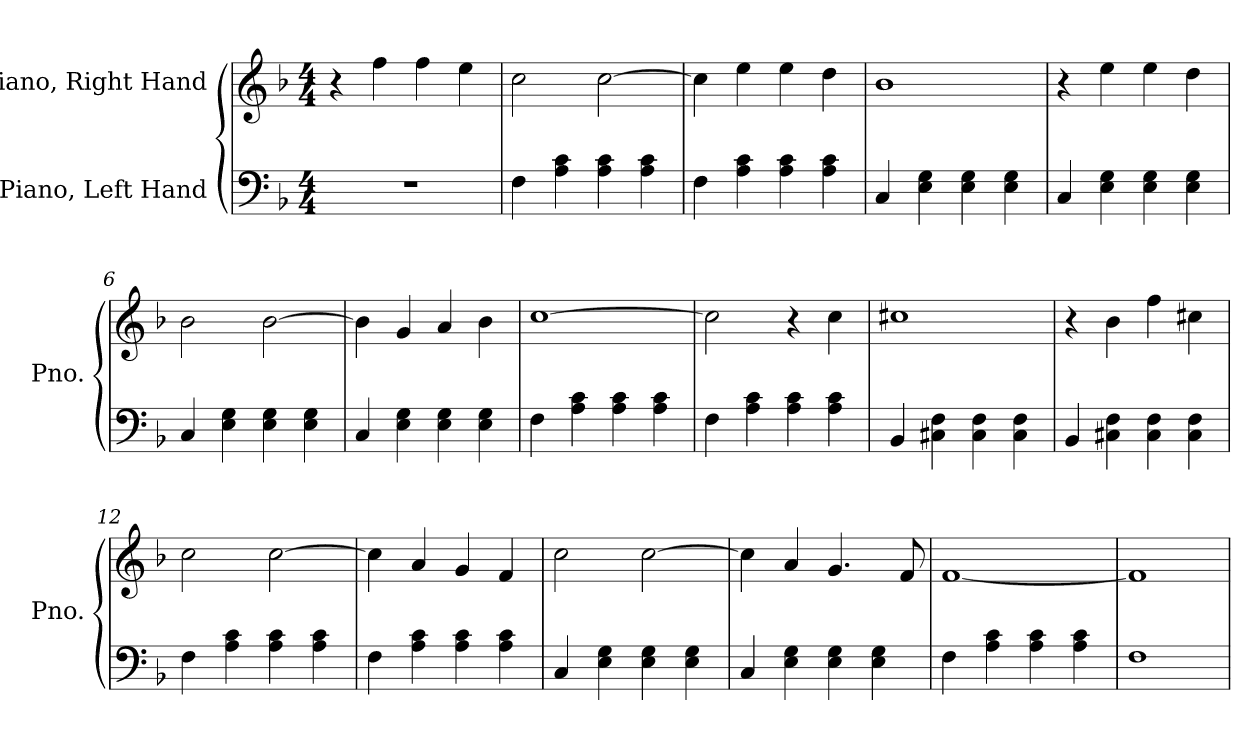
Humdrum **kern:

**kern	**kern
*part2	*part1
*staff2	*staff1
*I"Piano, Left Hand	*I"Piano, Right Hand
*I'Pno.	*I'Pno.
*clefF4	*clefG2
*k[b-]	*k[b-]
*M4/4	*M4/4
*MM135	*MM135
=1	=1
1r	4r
.	4ff\
.	4ff\
.	4ee\
=2	=2
4F\	2cc\
4A\ 4c\	.
4A\ 4c\	[2cc\
4A\ 4c\	.
=3	=3
4F\	4cc\]
4A\ 4c\	4ee\
4A\ 4c\	4ee\
4A\ 4c\	4dd\
=4	=4
4C/	1b-
4E\ 4G\	.
4E\ 4G\	.
4E\ 4G\	.
=5	=5
4C/	4r
4E\ 4G\	4ee\
4E\ 4G\	4ee\
4E\ 4G\	4dd\
=6	=6
4C/	2b-\
4E\ 4G\	.
4E\ 4G\	[2b-\
4E\ 4G\	.
=7	=7
4C/	4b-\]
4E\ 4G\	4g/
4E\ 4G\	4a/
4E\ 4G\	4b-\
!!LO:LB:g=z
=8	=8
4F\	[1cc
4A\ 4c\	.
4A\ 4c\	.
4A\ 4c\	.
=9	=9
4F\	2cc\]
4A\ 4c\	.
4A\ 4c\	4r
4A\ 4c\	4cc\
=10	=10
4BB-/	1cc#X
4C#X\ 4F\	.
4C#\ 4F\	.
4C#\ 4F\	.
=11	=11
4BB-/	4r
4C#X\ 4F\	4b-\
4C#\ 4F\	4ff\
4C#\ 4F\	4cc#X\
=12	=12
4F\	2cc\
4A\ 4c\	.
4A\ 4c\	[2cc\
4A\ 4c\	.
=13	=13
4F\	4cc\]
4A\ 4c\	4a/
4A\ 4c\	4g/
4A\ 4c\	4f/
=14	=14
4C/	2cc\
4E\ 4G\	.
4E\ 4G\	[2cc\
4E\ 4G\	.
!!LO:LB:g=z
=15	=15
4C/	4cc\]
4E\ 4G\	4a/
4E\ 4G\	4.g/
4E\ 4G\	.
.	8f/
=16	=16
4F\	[1f
4A\ 4c\	.
4A\ 4c\	.
4A\ 4c\	.
=17	=17
1F	1f]
=	=
*-	*-
